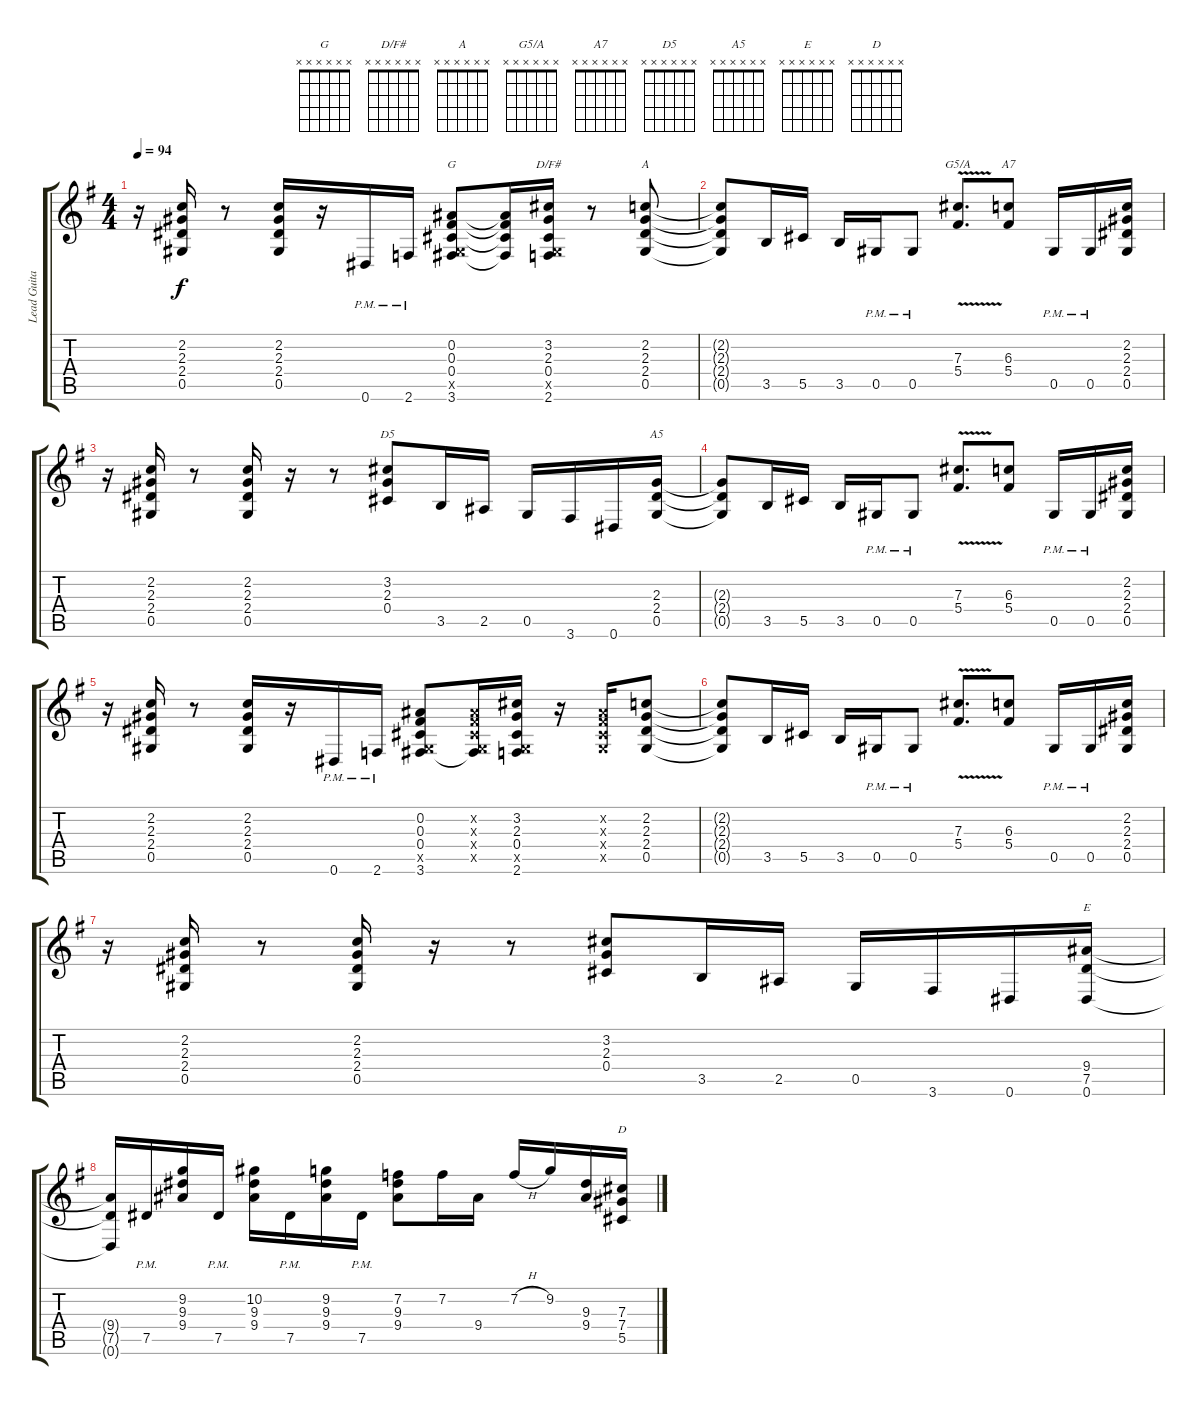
\track ("Lead Guitar" "Lead Guita") {instrument overdrivenguitar}
\staff {score tabs}
\tuning (Eb4 Bb3 Gb3 Db3 Ab2 Eb2) {hide}
\chord ("G" x x x x x x)
\chord ("D/F#" x x x x x x)
\chord ("A" x x x x x x)
\chord ("G5/A" x x x x x x)
\chord ("A7" x x x x x x)
\chord ("D5" x x x x x x)
\chord ("A5" x x x x x x)
\chord ("E" x x x x x x)
\chord ("D" x x x x x x)
\ts (4 4)
\tempo 94
\clef g2
\ks g
r.16{dy f} (2.2 2.3 2.4 0.5).16 r.8 (2.2 2.3 2.4 0.5).16 r.16 0.6{pm}.16 2.6{pm}.16 (0.2 0.3 0.4 0.5{x} 3.6).8{ch "G"} (0.2{t} 0.3{t} 0.4{t} 3.6{t}).16 (3.2 2.3 0.4 0.5{x} 2.6).16{ch "D/F#"} r.8 (2.2 2.3 2.4 0.5).8{ch "A"} |
(2.2{t} 2.3{t} 2.4{t} 0.5{t}).8 3.5.16 5.5.16 3.5.16 0.5{pm}.16 0.5{pm}.8 (7.3{v} 5.4).8{d ch "G5/A"} (6.3 5.4).8{ch "A7"} 0.5{pm}.16 0.5{pm}.16 (2.2 2.3 2.4 0.5).16 |
r.16 (2.2 2.3 2.4 0.5).16 r.8 (2.2 2.3 2.4 0.5).16 r.16 r.8 (3.2 2.3 0.4).8{ch "D5"} 3.5.16 2.5.16 0.5.16 3.6.16 0.6.16 (2.3 2.4 0.5).16{ch "A5"} |
(2.3{t} 2.4{t} 0.5{t}).8 3.5.16 5.5.16 3.5.16 0.5{pm}.16 0.5{pm}.8 (7.3{v} 5.4).8{d} (6.3 5.4).8 0.5{pm}.16 0.5{pm}.16 (2.2 2.3 2.4 0.5).16 |
r.16 (2.2 2.3 2.4 0.5).16 r.8 (2.2 2.3 2.4 0.5).16 r.16 0.6{pm}.16 2.6{pm}.16 (0.2 0.3 0.4 0.5{x} 3.6).8 (0.2{x} 0.3{x} 0.4{x} 0.5{x} 3.6{t}).16 (3.2 2.3 0.4 0.5{x} 2.6).16 r.16 (0.2{x} 0.3{x} 0.4{x} 0.5{x}).16 (2.2 2.3 2.4 0.5).8 |
(2.2{t} 2.3{t} 2.4{t} 0.5{t}).8 3.5.16 5.5.16 3.5.16 0.5{pm}.16 0.5{pm}.8 (7.3{v} 5.4).8{d} (6.3 5.4).8 0.5{pm}.16 0.5{pm}.16 (2.2 2.3 2.4 0.5).16 |
r.16 (2.2 2.3 2.4 0.5).16 r.8 (2.2 2.3 2.4 0.5).16 r.16 r.8 (3.2 2.3 0.4).8 3.5.16 2.5.16 0.5.16 3.6.16 0.6.16 (9.4 7.5 0.6).16{ch "E"} |
(9.4{t} 7.5{t} 0.6{t}).16 7.5{pm}.16 (9.2 9.3 9.4).16 7.5{pm}.16 (10.2 9.3 9.4).16 7.5{pm}.16 (9.2 9.3 9.4).16 7.5{pm}.16 (7.2 9.3 9.4).8 7.2.16 9.4.16 7.2{h}.16 9.2.16 (9.3 9.4).16 (7.3 7.4 5.5).16{ch "D"}
